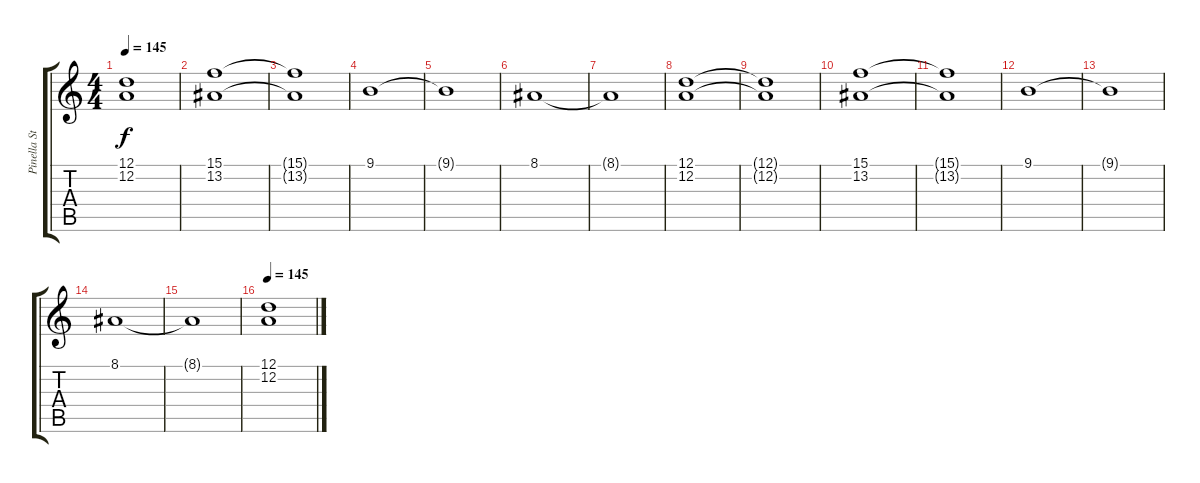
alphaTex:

\track ("Pinella Strings" "Pinella St") {instrument tremolostrings}
\staff {score tabs}
\tuning (D4 A3 F3 C3 G2 D2) {hide}
\ts (4 4)
\tempo 145
\clef g2
\ks c
(12.1{t} 12.2{t}).1{dy f} |
(15.1 13.2).1 |
(15.1{t} 13.2{t}).1 |
9.1.1 |
9.1{t}.1 |
8.1.1 |
8.1{t}.1 |
(12.1 12.2).1{instrument choiraahs} |
(12.1{t} 12.2{t}).1 |
(15.1 13.2).1 |
(15.1{t} 13.2{t}).1 |
9.1.1 |
9.1{t}.1 |
8.1.1 |
8.1{t}.1 |
\tempo 145
(12.1 12.2).1{instrument choiraahs}
